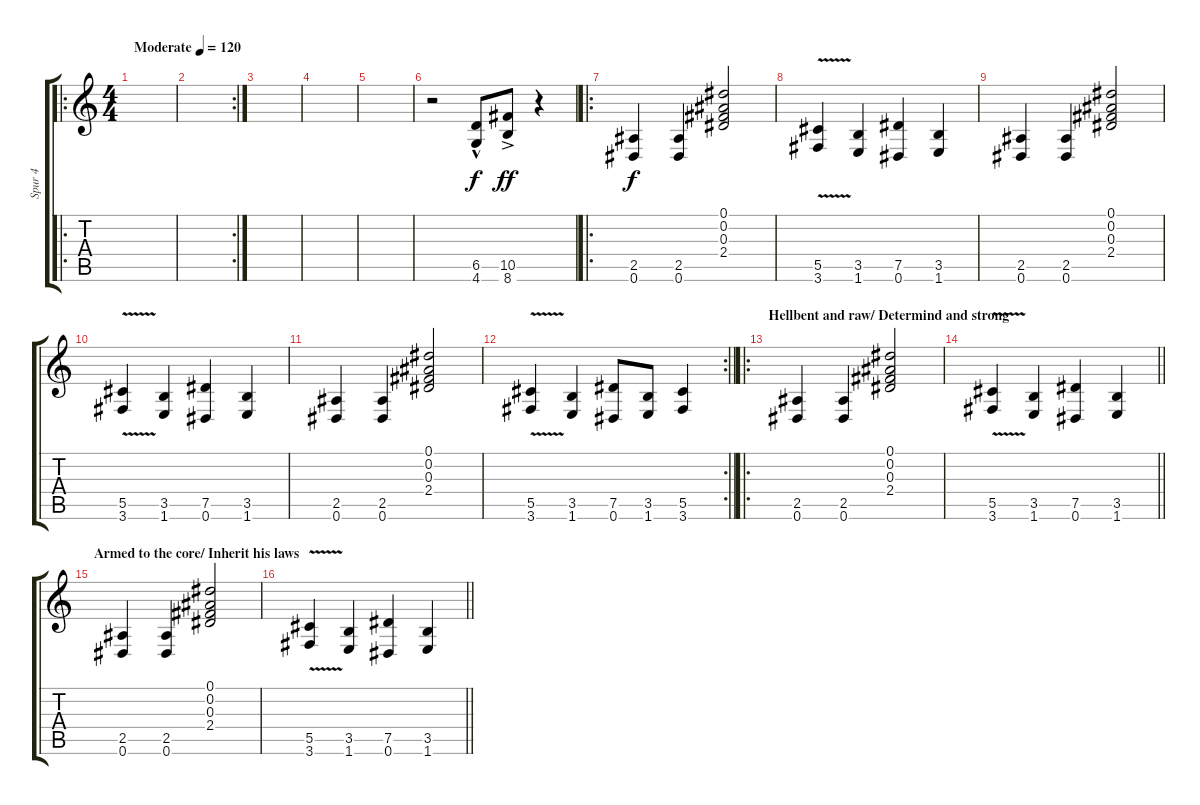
\track ("Spur 4" "Spur 4") {instrument overdrivenguitar}
\staff {score tabs}
\tuning (Eb4 Bb3 Gb3 Db3 Ab2 Eb2) {hide}
\ro
\ts (4 4)
\tempo (120 "Moderate")
\clef g2
\ks c
|
\rc 2
|
|
|
|
r.2 (6.5{hac} 4.6{hac}).8 (10.5{ac} 8.6{ac}).8{dy ff} r.4 |
\ro
(2.5 0.6).4{dy f} (2.5 0.6).4 (0.1 0.2 0.3 2.4).2 |
(5.5{v} 3.6{v}).4 (3.5 1.6).4 (7.5 0.6).4 (3.5 1.6).4 |
(2.5 0.6).4 (2.5 0.6).4 (0.1 0.2 0.3 2.4).2 |
(5.5{v} 3.6{v}).4 (3.5 1.6).4 (7.5 0.6).4 (3.5 1.6).4 |
(2.5 0.6).4 (2.5 0.6).4 (0.1 0.2 0.3 2.4).2 |
\rc 2
\barLineRight lightlight
(5.5{v} 3.6{v}).4 (3.5 1.6).4 (7.5 0.6).8 (3.5 1.6).8 (5.5 3.6).4 |
\ro
\section ("" "Hellbent and raw/ Determind and strong")
(2.5 0.6).4 (2.5 0.6).4 (0.1 0.2 0.3 2.4).2 |
\barLineRight lightlight
(5.5{v} 3.6{v}).4 (3.5 1.6).4 (7.5 0.6).4 (3.5 1.6).4 |
\section ("" "Armed to the core/ Inherit his laws")
(2.5 0.6).4 (2.5 0.6).4 (0.1 0.2 0.3 2.4).2 |
\barLineRight lightlight
(5.5{v} 3.6{v}).4 (3.5 1.6).4 (7.5 0.6).4 (3.5 1.6).4
